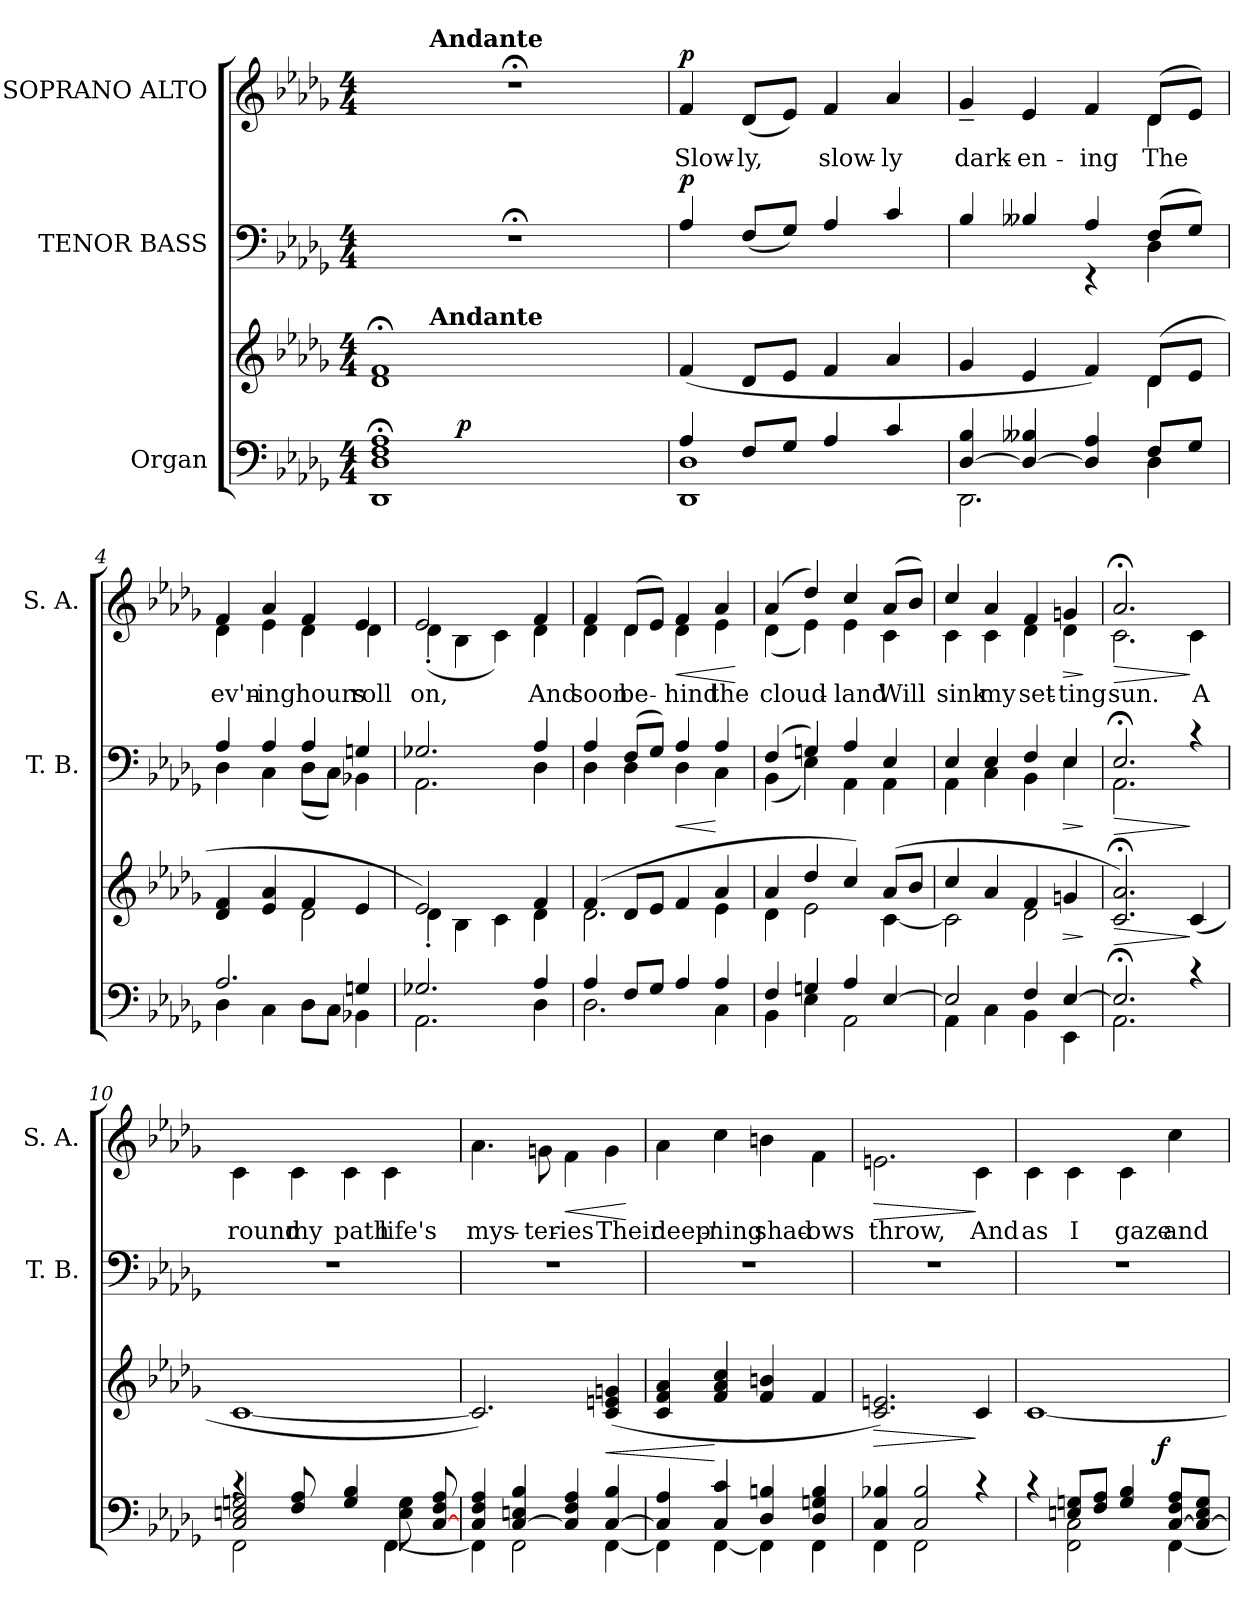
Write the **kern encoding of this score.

**kern	**kern	**dynam	**kern	**dynam	**kern	**text	**dynam
*part3	*part3	*part3	*part2	*part2	*part1	*part1	*part1
*staff4	*staff3	*staff3/4	*staff2	*staff2	*staff1	*staff1	*staff1
*I"Organ	*	*	*I"TENOR BASS	*	*I"SOPRANO ALTO	*	*
*	*	*	*I'T. B.	*	*I'S. A.	*	*
*clefF4	*clefG2	*	*clefF4	*	*clefG2	*	*
*	*	*	*ITrd7c12	*	*	*	*
*k[b-e-a-d-g-]	*k[b-e-a-d-g-]	*	*k[b-e-a-d-g-]	*	*k[b-e-a-d-g-]	*	*
*D-:	*D-:	*	*D-:	*	*D-:	*	*
*M4/4	*M4/4	*	*M4/4	*	*M4/4	*	*
=1	=1	=1	=1	=1	=1	=1	=1
*^	*^	*	*	*	*^	*	*
1DD-; 1D-; 1F; 1A-;	8..ryy	1d-; 1f;	8ryy	.	1r;<	.	1r;<	8ryy	.	.
.	.	.	32ryy	.	.	.	.	32ryy	.	.
!	!	!	!	!	!	!	!	!LO:TX:a:B:t=Andante	!	!
!	!	!	!LO:TX:a:B:t=Andante	!	!	!	!	!	!	!
.	.	.	2ryy	.	.	.	.	2ryy	.	.
!	!	!	!	!LO:DY:a=2	!	!	!	!	!	!
.	2ryy	.	.	p	.	.	.	.	.	.
.	.	.	4ryy	.	.	.	.	4ryy	.	.
.	4ryy	.	.	.	.	.	.	.	.	.
.	.	.	16.ryy	.	.	.	.	16.ryy	.	.
.	32ryy	.	.	.	.	.	.	.	.	.
=2	=2	=2	=2	=2	=2	=2	=2	=2	=2	=2
!	!	!	!	!	!	!LO:DY:a	!	!	!LO:LY:b	!LO:DY:a
*	*	*v	*v	*	*	*	*v	*v	*	*
4A-/	1DD- 1D-	(<4f/	.	4AA-/	p	4f/	Slow-	p
!	!	!	!	!	!	!	!LO:LY:b	!
8F/L	.	8d-/L	.	(>8FF/L	.	(>8d-/L	-ly,	.
8G-/J	.	8e-/J	.	8GG-/J)	.	8e-/J)	.	.
!	!	!	!	!	!	!	!LO:LY:b	!
4A-/	.	4f/	.	4AA-/	.	4f/	slow-	.
!	!	!	!	!	!	!	!LO:LY:b	!
4c/	.	4a-/	.	4C/	.	4a-/	-ly	.
=3	=3	=3	=3	=3	=3	=3	=3	=3
*	*	*^	*	*^	*	*	*	*
!	!	!	!	!	!	!	!	!	!LO:LY:b	!
*	*	*	*	*	*	*	*	*^	*	*
[>4D-/ 4B-/	2.DD-\	4g-/	2.ryy	.	4BB-/	2ryy	.	4g-~>/	2.ryy	dark-	.
!	!	!	!	!	!	!	!	!	!	!LO:LY:b	!
4D-/_ 4B--X/	.	4e-/	.	.	4BB--X/	.	.	4e-/	.	-en-	.
!	!	!	!	!	!	!	!	!	!	!LO:LY:b	!
4D-/] 4A-/	.	4f/)	.	.	4AA-/	4rEE	.	4f/	.	-ing	.
!	!	!	!	!	!	!	!	!	!	!LO:LY:b	!
8F/L	4D-\	(>8d-/L	4d-\	.	(>8FF/L	4DD-\	.	(>8d-/L	4d-\	The	.
8G-/J	.	8e-/J	.	.	8GG-/J)	.	.	8e-/J)	.	.	.
=4	=4	=4	=4	=4	=4	=4	=4	=4	=4	=4	=4
!	!	!	!	!	!	!	!	!	!	!LO:LY:b	!
2.A-/	4D-\	4d-/ 4f/	2ryy	.	4AA-/	4DD-\	.	4f/	4d-\	ev'n-	.
!	!	!	!	!	!	!	!	!	!	!LO:LY:b	!
.	4C\	4e-/ 4a-/	.	.	4AA-/	4CC\	.	4a-/	4e-\	-ing	.
!	!	!	!	!	!	!	!	!	!	!LO:LY:b	!
.	8D-\L	4f/	2d-\	.	4AA-/	(<8DD-\L	.	4f/	4d-\	hours	.
.	8C\J	.	.	.	.	8CC\J)	.	.	.	.	.
!	!	!	!	!	!	!	!	!	!	!LO:LY:b	!
4Gn/	4BB-X\	4e-/	.	.	4GGn/	4BBB-X\	.	4e-/	4d-\	roll	.
!!LO:LB:g=z	!!
=5	=5	=5	=5	=5	=5	=5	=5	=5	=5	=5	=5
!	!	!	!	!	!	!	!	!	!	!LO:LY:b	!
2.G-X/	2.AA-\	2e-/)	4d-'<\	.	2.GG-X/	2.AAA-\	.	2e-/	(<4d-'<\	on,	.
.	.	.	4B-\	.	.	.	.	.	4B-\	.	.
.	.	4ryy	4c\	.	.	.	.	4ryy	4c\)	.	.
!	!	!	!	!	!	!	!	!	!	!LO:LY:b	!
4A-/	4D-\	4f/	4d-\	.	4AA-/	4DD-\	.	4f/	4d-\	And	.
=6	=6	=6	=6	=6	=6	=6	=6	=6	=6	=6	=6
!	!	!	!	!	!	!	!	!	!	!LO:LY:b	!
4A-/	2.D-\	(4f/	2.d-\	.	4AA-/	4DD-\	.	4f/	4d-\	soon	.
!	!	!	!	!	!	!	!	!	!	!LO:LY:b	!
8F/L	.	8d-/L	.	.	(>8FF/L	4DD-\	.	(>8d-/L	4d-\	be-	.
8G-/J	.	8e-/J	.	.	8GG-/J)	.	.	8e-/J)	.	.	.
!	!	!	!	!	!	!	!LO:HP:b	!	!	!LO:LY:b	!LO:HP:b
4A-/	.	4f/	.	.	4AA-/	4DD-\	<	4f/	4d-\	-hind	<
!	!	!	!	!	!	!	!	!	!	!LO:LY:b	!
4A-/	4C\	4a-/	4e-\	.	4AA-/	4CC\	[	4a-/	4e-\	the	.
*v	*v	*	*	*	*v	*v	*	*v	*v	*	*
*	*v	*v	*	*	*	*	*	*
.	.	.	.	.	.	.	[
=7	=7	=7	=7	=7	=7	=7	=7
*^	*^	*	*^	*	*	*	*
!	!	!	!	!	!	!	!	!	!LO:LY:b	!
*	*	*	*	*	*	*	*	*^	*	*
4F/	4BB-\	4a-/	4d-\	.	(4FF/	(<4BBB-\	.	(4a-/	(<4d-\	cloud-	.
4Gn/	4E-\	4dd-/	2e-\	.	4GGn/)	4EE-\)	.	4dd-/)	4e-\)	.	.
!	!	!	!	!	!	!	!	!	!	!LO:LY:b	!
4A-/	2AA-\	4cc/)	.	.	4AA-/	4AAA-\	.	4cc/	4e-\	-land	.
!	!	!	!	!	!	!	!	!	!	!LO:LY:b	!
[>4E-/	.	(>8a-/L	[<4c\	.	4EE-/	4AAA-\	.	(>8a-/L	4c\	Will	.
.	.	8b-/J	.	.	.	.	.	8b-/J)	.	.	.
=8	=8	=8	=8	=8	=8	=8	=8	=8	=8	=8	=8
!	!	!	!	!	!	!	!	!	!	!LO:LY:b	!
2E-/]	4AA-\	4cc/	2c\]	.	4EE-/	4AAA-\	.	4cc/	4c\	sink	.
!	!	!	!	!	!	!	!	!	!	!LO:LY:b	!
.	4C\	4a-/	.	.	4EE-/	4CC\	.	4a-/	4c\	my	.
!	!	!	!	!	!	!	!	!	!	!LO:LY:b	!
4F/	4BB-\	4f/	2d-\	.	4FF/	4BBB-\	.	4f/	4d-\	set-	.
!	!	!	!	!LO:HP:b	!	!	!LO:HP:b	!	!	!LO:LY:b	!LO:HP:b
[>4E-/	4EE-\	4gn/	.	>	4EE-/	4EE-\	>	4gn/	4d-\	-ting	>
*v	*v	*	*	*	*v	*v	*	*v	*v	*	*
*	*v	*v	*	*	*	*	*	*
.	.	]	.	]	.	.	]
!!LO:PB:g=z
=9	=9	=9	=9	=9	=9	=9	=9
*^	*	*	*	*	*	*	*
!	!	!	!LO:HP:b	!	!LO:HP:b	!	!LO:LY:b	!LO:HP:b
*	*	*	*	*^	*	*^	*	*
2.E-;</]	2.AA-\	2.c/; 2.a-/;)	>	2.EE-;</	2.AAA-\	>	2.a-;</	2.c\	sun.	>
!	!	!	!	!	!	!	!	!	!LO:LY:b	!
4rc	4ryy	(4c/	]	4rc	4ryy	]	4ryy	4c\	A-	]
=10	=10	=10	=10	=10	=10	=10	=10	=10	=10	=10
*^	*^	*	*	*	*	*	*	*	*	*
!	!	!	!	!	!	!	!	!	!	!	!LO:LY:b	!
*	*	*	*	*	*	*v	*v	*	*	*	*	*
*	*	*	*	*	*	*	*	*v	*v	*	*
4rc	2C/ 2En/ 2Gn/	2FF\	2..ryy	[<1c	.	1r	.	4c\	-round	.
!	!	!	!	!	!	!	!	!	!LO:LY:b	!
8F/ 8A-/	.	.	.	.	.	.	.	4c\	my	.
2ryy	.	.	.	.	.	.	.	.	.	.
!	!	!	!	!	!	!	!	!	!LO:LY:b	!
.	4ryy	4G/ 4B-/	.	.	.	.	.	4c\	path	.
!	!	!	!	!	!	!	!	!	!LO:LY:b	!
.	[<4FF\	8ryy	.	.	.	.	.	4c\	life's	.
8ryy	.	[>8C/ 8F/ 8A-/	8E\ 8G\	.	.	.	.	.	.	.
=11	=11	=11	=11	=11	=11	=11	=11	=11	=11	=11
!	!	!	!	!	!	!	!	!	!LO:LY:b	!
*	*v	*v	*v	*	*	*	*	*	*	*
4C/ 4F/ 4A-/	4FF\]	2.c/])	.	1r	.	4.a-\	mys-	.
[>4C/ 4En/ 4B-/	2FF\	.	.	.	.	.	.	.
!	!	!	!	!	!	!	!LO:LY:b	!
.	.	.	.	.	.	8gn\	-ter-	.
!	!	!	!	!	!	!	!LO:LY:b	!LO:HP:b
4C/] 4F/ 4A-/	.	.	.	.	.	4f\	-ies	<
!	!	!	!LO:HP:b	!	!	!	!LO:LY:b	!
[>4C/ 4B-/	[<4FF\	(4c/ 4en/ 4gn/	<	.	.	4g\	Their	.
*v	*v	*	*	*	*	*	*	*
.	.	.	.	.	.	.	[
=12	=12	=12	=12	=12	=12	=12	=12
*^	*	*	*	*	*	*	*
!	!	!	!	!	!	!	!LO:LY:b	!
4C/] 4A-/	4FF\]	4c/ 4f/ 4a-/	.	1r	.	4a-\	deep'-	.
!	!	!	!	!	!	!	!LO:LY:b	!
4C/ 4c/	[<4FF\	4f/ 4a-/ 4cc/	[	.	.	4cc\	-ning	.
!	!	!	!	!	!	!	!LO:LY:b	!
4D-/ 4Bn/	4FF\]	4f/ 4bn/	.	.	.	4bn\	shad-	.
!	!	!	!	!	!	!	!LO:LY:b	!
4D-/ 4Gn/ 4B/	4FF\	4f/	.	.	.	4f\	-ows	.
!!LO:LB:g=z
=13	=13	=13	=13	=13	=13	=13	=13	=13
!	!	!	!LO:HP:b	!	!	!	!LO:LY:b	!LO:HP:b
4C/ 4B-X/	4FF\	2.c/ 2.en/)	>	1r	.	2.en\	throw,	>
2C/ 2B-/	2FF\	.	.	.	.	.	.	.
!	!	!	!	!	!	!	!LO:LY:b	!
4rc	4ryy	4c/	]	.	.	4c\	And	]
=14	=14	=14	=14	=14	=14	=14	=14	=14
!	!	!	!	!	!	!	!LO:LY:b	!
*	*^	*	*	*	*	*	*	*
4rc	4ryy	2ryy	[<1c	.	1r	.	4c\	as	.
!	!	!	!	!	!	!	!	!LO:LY:b	!
8En/ 8Gn/L	2FF\ 2C\	.	.	.	.	.	4c\	I	.
8F/ 8A-/J	.	.	.	.	.	.	.	.	.
!	!	!	!	!	!	!	!	!LO:LY:b	!
4G/ 4B-/	.	8..ryy	.	.	.	.	4c\	gaze	.
!	!	!	!	!LO:DY:a=2	!	!	!	!	!
.	.	4ryy	.	f	.	.	.	.	.
!	!	!	!	!	!	!	!	!LO:LY:b	!
[>8C/ 8F/ 8A-/L	[<4FF\	.	.	.	.	.	4cc\	and	.
8C/_ 8E/ 8G/J	.	.	.	.	.	.	.	.	.
.	.	32ryy	.	.	.	.	.	.	.
*v	*v	*v	*	*	*	*	*	*	*
=	=	=	=	=	=	=	=
*-	*-	*-	*-	*-	*-	*-	*-
